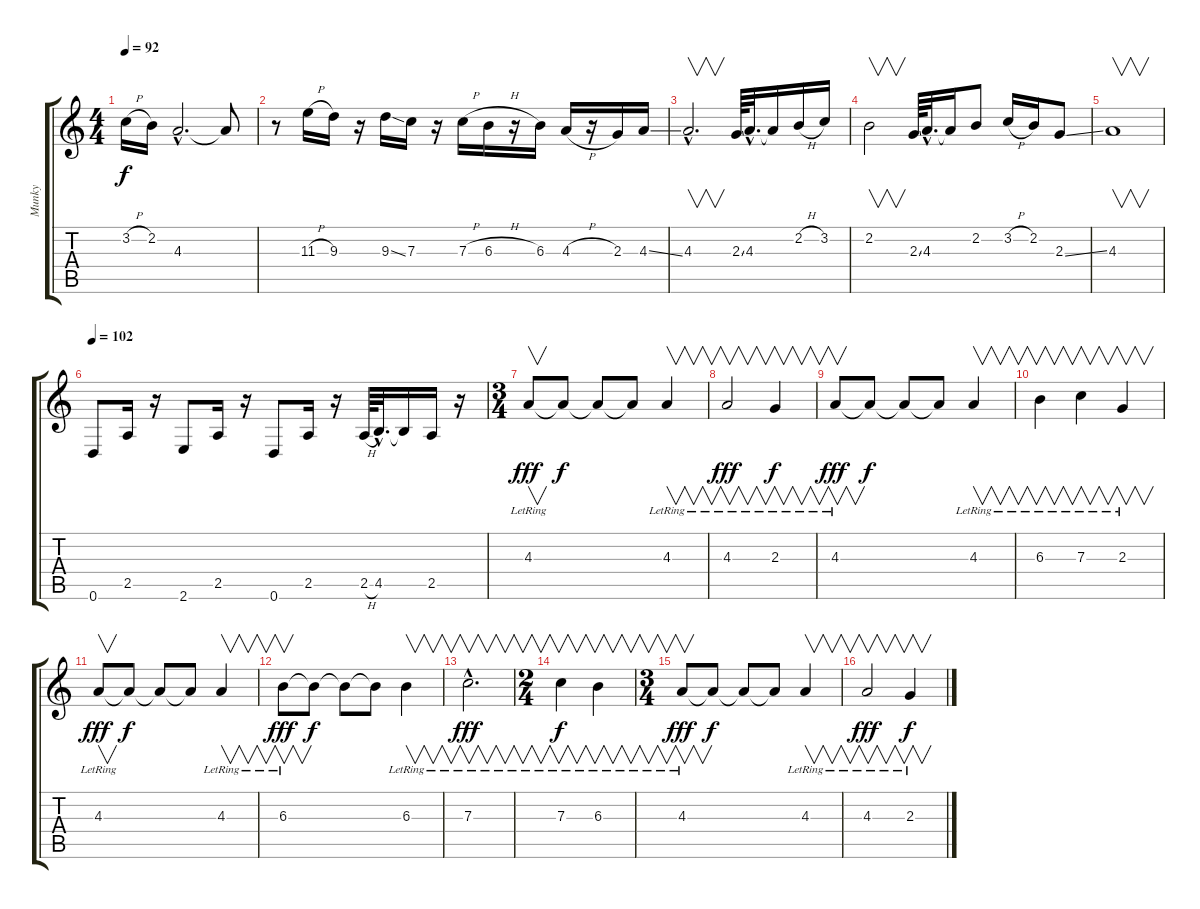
\track ("Munky" "Munky") {instrument electricguitarjazz}
\staff {score tabs}
\tuning (D4 A3 F3 C3 G2 D2) {hide}
\ts (4 4)
\tempo 92
\clef g2
\ks c
3.2{h}.16{dy f} 2.2.16 4.3{hac}.2{d} 4.3{t}.8 |
r.8 11.3{h}.16 9.3.16 r.16 9.3{ss}.16 7.3.16 r.16 7.3{h}.16 6.3{h}.16 r.16 6.3.16 4.3{h}.16 r.16 2.3.16 4.3{ss}.16 |
4.3{hac}.2{v d} 2.3{ss}.64 4.3{hac}.32{d} 4.3{t}.16 2.2{h}.16 3.2.16 |
2.2.2{v} 2.3{ss}.64 4.3{hac}.32{d} 4.3{t}.16 2.2.8 3.2{h}.16 2.2.16 2.3{ss}.8 |
4.3.1{v} |
\tempo 102
0.6.8 2.5.16 r.16 2.6.8 2.5.16 r.16 0.6.8 2.5.16 r.16 2.5{h}.64 4.5{hac}.32{d} 4.5{t}.16 2.5.16 r.16 |
\ts (3 4)
4.3{lr}.8{v dy fff volume 9 balance 16 instrument electricguitarclean} 4.3{t}.8{dy f} 4.3{t}.8 4.3{t}.8 4.3{lr}.4{v} |
4.3{lr}.2{v dy fff} 2.3{lr}.4{v dy f} |
4.3{lr}.8{v dy fff} 4.3{t}.8{dy f} 4.3{t}.8 4.3{t}.8 4.3{lr}.4{v} |
6.3{lr}.4{v} 7.3{lr}.4{v} 2.3{lr}.4{v} |
4.3{lr}.8{v dy fff} 4.3{t}.8{dy f} 4.3{t}.8 4.3{t}.8 4.3{lr}.4{v} |
6.3{lr}.8{v dy fff} 6.3{t}.8{dy f} 6.3{t}.8 6.3{t}.8 6.3{lr}.4{v} |
7.3{hac lr}.2{v d dy fff} |
\ts (2 4)
7.3{lr}.4{v dy f} 6.3{lr}.4{v} |
\ts (3 4)
4.3{lr}.8{v dy fff} 4.3{t}.8{dy f} 4.3{t}.8 4.3{t}.8 4.3{lr}.4{v} |
4.3{lr}.2{v dy fff} 2.3{lr}.4{v dy f}
